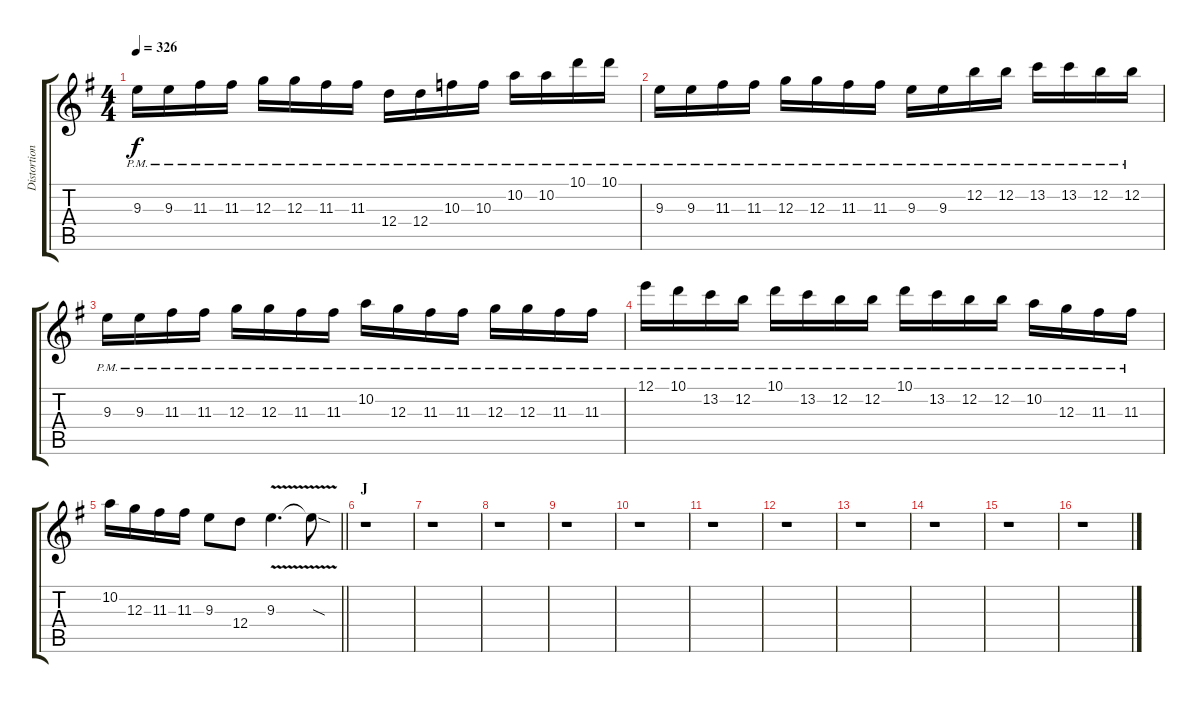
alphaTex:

\track ("Distortion 5" "Distortion") {instrument distortionguitar}
\staff {score tabs}
\tuning (E4 B3 G3 D3 A2 E2) {hide}
\ts (4 4)
\tempo 326
\clef g2
\ks g
9.3{pm}.16{dy f} 9.3{pm}.16 11.3{pm}.16 11.3{pm}.16 12.3{pm}.16 12.3{pm}.16 11.3{pm}.16 11.3{pm}.16 12.4{pm}.16 12.4{pm}.16 10.3{pm}.16 10.3{pm}.16 10.2{pm}.16 10.2{pm}.16 10.1{pm}.16 10.1{pm}.16 |
9.3{pm}.16 9.3{pm}.16 11.3{pm}.16 11.3{pm}.16 12.3{pm}.16 12.3{pm}.16 11.3{pm}.16 11.3{pm}.16 9.3{pm}.16 9.3{pm}.16 12.2{pm}.16 12.2{pm}.16 13.2{pm}.16 13.2{pm}.16 12.2{pm}.16 12.2{pm}.16 |
9.3{pm}.16 9.3{pm}.16 11.3{pm}.16 11.3{pm}.16 12.3{pm}.16 12.3{pm}.16 11.3{pm}.16 11.3{pm}.16 10.2{pm}.16 12.3{pm}.16 11.3{pm}.16 11.3{pm}.16 12.3{pm}.16 12.3{pm}.16 11.3{pm}.16 11.3{pm}.16 |
12.1{pm}.16 10.1{pm}.16 13.2{pm}.16 12.2{pm}.16 10.1{pm}.16 13.2{pm}.16 12.2{pm}.16 12.2{pm}.16 10.1{pm}.16 13.2{pm}.16 12.2{pm}.16 12.2{pm}.16 10.2{pm}.16 12.3{pm}.16 11.3{pm}.16 11.3{pm}.16 |
\barLineRight lightlight
10.2.16 12.3.16 11.3.16 11.3.16 9.3.8 12.4.8 9.3{v}.4{d} 9.3{sod t}.8 |
\section ("" "J")
r.1 |
r.1 |
r.1 |
r.1 |
r.1 |
r.1 |
r.1 |
r.1 |
r.1 |
r.1 |
r.1
